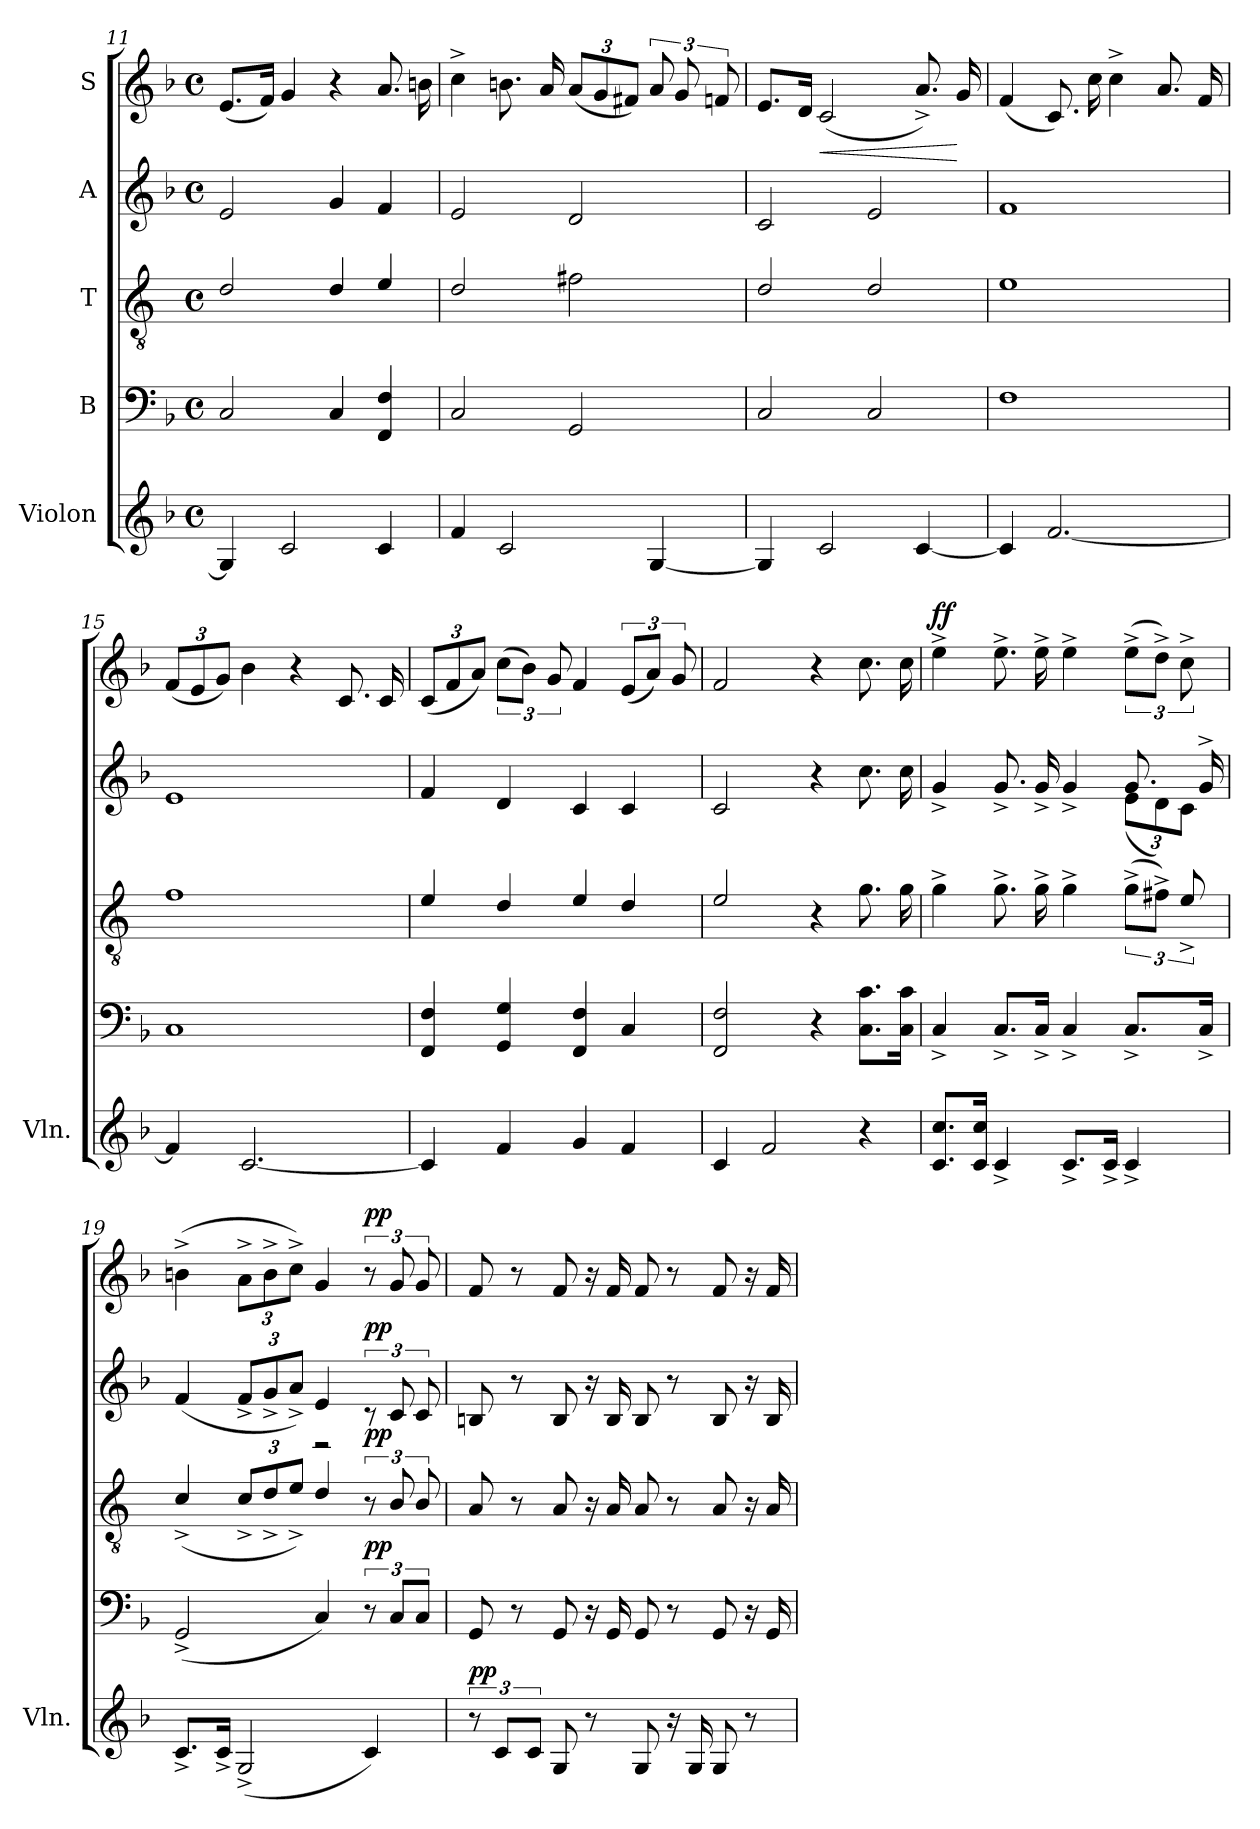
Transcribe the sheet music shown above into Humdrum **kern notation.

**kern	**dynam	**kern	**dynam	**kern	**dynam	**kern	**dynam	**kern	**dynam
*part5	*part5	*part4	*part4	*part3	*part3	*part2	*part2	*part1	*part1
*staff5	*staff5	*staff4	*staff4	*staff3	*staff3	*staff2	*staff2	*staff1	*staff1
*I"Violon	*	*I"B	*	*I"T	*	*I"A	*	*I"S	*
*I'Vln.	*	*	*	*	*	*	*	*	*
!!LO:PB:g=z
*clefG2	*	*clefF4	*	*clefGv2	*	*clefG2	*	*clefG2	*
*	*	*	*	*ITrd4c7	*	*	*	*	*
*k[b-]	*	*k[b-]	*	*k[b-]	*	*k[b-]	*	*k[b-]	*
*M4/4	*	*M4/4	*	*M4/4	*	*M4/4	*	*M4/4	*
*met(c)	*	*met(c)	*	*met(c)	*	*met(c)	*	*met(c)	*
=11	=11	=11	=11	=11	=11	=11	=11	=11	=11
4G/]	.	2C/	.	2G/	.	2e/	.	(8.e/L	.
.	.	.	.	.	.	.	.	16f/Jk)	.
2c/	.	.	.	.	.	.	.	4g/	.
.	.	4C/	.	4G/	.	4g/	.	4r	.
4c/	.	4FF/ 4F/	.	4A/	.	4f/	.	8.a/	.
.	.	.	.	.	.	.	.	16bn\	.
=12	=12	=12	=12	=12	=12	=12	=12	=12	=12
4f/	.	2C/	.	2G/	.	2e/	.	4cc^\	.
2c/	.	.	.	.	.	.	.	8.bn\	.
.	.	.	.	.	.	.	.	16a/	.
*	*	*	*	*	*	*	*	*Xbrackettup	*
.	.	2GG/	.	2Bn\	.	2d/	.	(12a/L	.
.	.	.	.	.	.	.	.	12g/	.
.	.	.	.	.	.	.	.	12f#X/J)	.
*	*	*	*	*	*	*	*	*brackettup	*
[4G/	.	.	.	.	.	.	.	12a/	.
.	.	.	.	.	.	.	.	12g/	.
.	.	.	.	.	.	.	.	12fn/	.
=13	=13	=13	=13	=13	=13	=13	=13	=13	=13
4G/]	.	2C/	.	2G/	.	2c/	.	8.e/L	.
.	.	.	.	.	.	.	.	16d/Jk	.
!	!	!	!	!	!	!	!	!	!LO:HP:b
2c/	.	.	.	.	.	.	.	(2c/	<
.	.	2C/	.	2G/	.	2e/	.	.	.
[4c/	.	.	.	.	.	.	.	8.a^/)	.
.	.	.	.	.	.	.	.	16g/	[
=14	=14	=14	=14	=14	=14	=14	=14	=14	=14
4c/]	.	1F	.	1A	.	1f	.	(4f/	.
[2.f/	.	.	.	.	.	.	.	8.c/)	.
.	.	.	.	.	.	.	.	16cc\	.
.	.	.	.	.	.	.	.	4cc^\	.
.	.	.	.	.	.	.	.	8.a/	.
.	.	.	.	.	.	.	.	16f/	.
!!LO:LB:g=z
=15	=15	=15	=15	=15	=15	=15	=15	=15	=15
*	*	*	*	*	*	*	*	*Xbrackettup	*
4f/]	.	1C	.	1B-	.	1e	.	(12f/L	.
.	.	.	.	.	.	.	.	12e/	.
.	.	.	.	.	.	.	.	12g/J)	.
[2.c/	.	.	.	.	.	.	.	4b-\	.
.	.	.	.	.	.	.	.	4r	.
.	.	.	.	.	.	.	.	8.c/	.
.	.	.	.	.	.	.	.	16c/	.
=16	=16	=16	=16	=16	=16	=16	=16	=16	=16
4c/]	.	4FF/ 4F/	.	4A/	.	4f/	.	(12c/L	.
.	.	.	.	.	.	.	.	12f/	.
.	.	.	.	.	.	.	.	12a/J)	.
*	*	*	*	*	*	*	*	*brackettup	*
4f/	.	4GG/ 4G/	.	4G/	.	4d/	.	(12cc\L	.
.	.	.	.	.	.	.	.	12b-\J)	.
.	.	.	.	.	.	.	.	12g/	.
4g/	.	4FF/ 4F/	.	4A/	.	4c/	.	4f/	.
4f/	.	4C/	.	4G/	.	4c/	.	(12e/L	.
.	.	.	.	.	.	.	.	12a/J)	.
.	.	.	.	.	.	.	.	12g/	.
=17	=17	=17	=17	=17	=17	=17	=17	=17	=17
4c/	.	2FF/ 2F/	.	2A/	.	2c/	.	2f/	.
2f/	.	.	.	.	.	.	.	.	.
.	.	4r	.	4r	.	4r	.	4r	.
4r	.	8.C\ 8.c\L	.	8.c\	.	8.cc\	.	8.cc\	.
.	.	16C\ 16c\Jk	.	16c\	.	16cc\	.	16cc\	.
=18	=18	=18	=18	=18	=18	=18	=18	=18	=18
*	*	*	*	*	*	*^	*	*	*
!	!	!	!	!	!	!	!	!	!	!LO:DY:a
8.c/ 8.cc/L	.	4C^/	.	4c^\	.	4g^/	2.ryy	.	4ee^\	ff
16c/ 16cc/Jk	.	.	.	.	.	.	.	.	.	.
4c^/	.	8.C^/L	.	8.c^\	.	8.g^/	.	.	8.ee^\	.
.	.	16C^/Jk	.	16c^\	.	16g^/	.	.	16ee^\	.
8.c^/L	.	4C^/	.	4c^\	.	4g^/	.	.	4ee^\	.
16c^/Jk	.	.	.	.	.	.	.	.	.	.
*	*	*	*	*	*	*	*Xbrackettup	*	*	*
4c^/	.	8.C^/L	.	(12c^\L	.	8.g/	(12e\L	.	(12ee^\L	.
.	.	.	.	12Bn^\J)	.	.	12d\)	.	12dd^\J)	.
.	.	.	.	12A^/	.	.	12c\J	.	12cc^\	.
.	.	16C^/Jk	.	.	.	16g^/	.	.	.	.
!!LO:LB:g=z
=19	=19	=19	=19	=19	=19	=19	=19	=19	=19	=19
8.c^/L	.	(2GG^/	.	(4F^/	.	(4f/	2ryy	.	(4bn^\	.
16c^/Jk	.	.	.	.	.	.	.	.	.	.
*	*	*	*	*Xbrackettup	*	*	*	*	*Xbrackettup	*
(2G^/	.	.	.	12F^/L	.	12f^/L	.	.	12a^\L	.
.	.	.	.	12G^/	.	12g^/	.	.	12b^\	.
.	.	.	.	12A^/J)	.	12a^/J)	.	.	12cc^\J)	.
.	.	4C/)	.	4G/	.	4e/	2r	.	4g/	.
*	*	*	*	*brackettup	*	*brackettup	*	*	*brackettup	*
!	!	!	!LO:DY:a	!	!LO:DY:a	!	!	!LO:DY:a	!	!LO:DY:a
4c/)	.	12r	pp	12r	pp	12rc	.	pp	12r	pp
.	.	12C/L	.	12E/	.	12c/	.	.	12g/	.
.	.	12C/J	.	12E/	.	12c/	.	.	12g/	.
*	*	*	*	*	*	*v	*v	*	*	*
=20	=20	=20	=20	=20	=20	=20	=20	=20	=20
!	!LO:DY:a	!	!	!	!	!	!	!	!
12r	pp	8GG/	.	8D/	.	8Bn/	.	8f/	.
12c/L	.	.	.	.	.	.	.	.	.
.	.	8r	.	8r	.	8r	.	8r	.
12c/J	.	.	.	.	.	.	.	.	.
8G/	.	8GG/	.	8D/	.	8B/	.	8f/	.
8r	.	16r	.	16r	.	16r	.	16r	.
.	.	16GG/	.	16D/	.	16B/	.	16f/	.
8G/	.	8GG/	.	8D/	.	8B/	.	8f/	.
16r	.	8r	.	8r	.	8r	.	8r	.
16G/	.	.	.	.	.	.	.	.	.
8G/	.	8GG/	.	8D/	.	8B/	.	8f/	.
8r	.	16r	.	16r	.	16r	.	16r	.
.	.	16GG/	.	16D/	.	16B/	.	16f/	.
=	=	=	=	=	=	=	=	=	=
*-	*-	*-	*-	*-	*-	*-	*-	*-	*-
